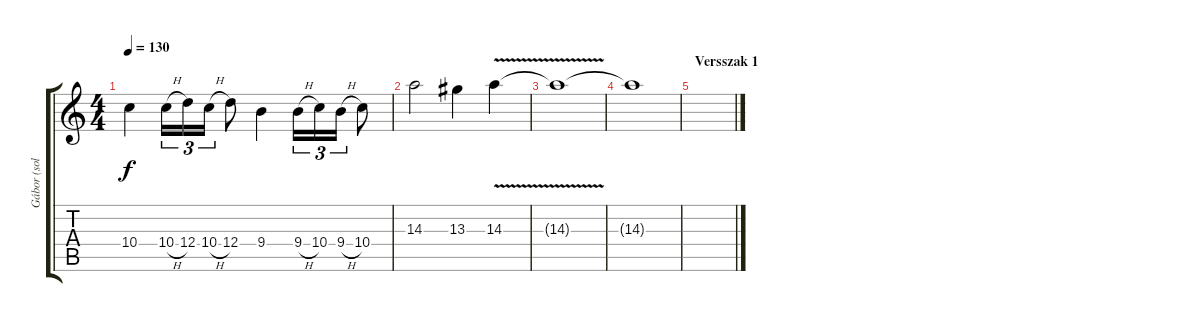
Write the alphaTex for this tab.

\track ("Gábor (solo+fill)" "Gábor (sol") {instrument distortionguitar}
\staff {score tabs}
\tuning (E4 B3 G3 D3 A2 E2) {hide}
\ts (4 4)
\tempo 130
\clef g2
\ks c
10.4.4{dy f} 10.4{h}.16{tu (3 2)} 12.4.16{tu (3 2)} 10.4{h}.16{tu (3 2)} 12.4.8 9.4.4 9.4{h}.16{tu (3 2)} 10.4.16{tu (3 2)} 9.4{h}.16{tu (3 2)} 10.4.8 |
14.3.2 13.3.4 14.3{v}.4 |
14.3{t}.1 |
14.3{t}.1 |
\section ("" "Versszak 1")
